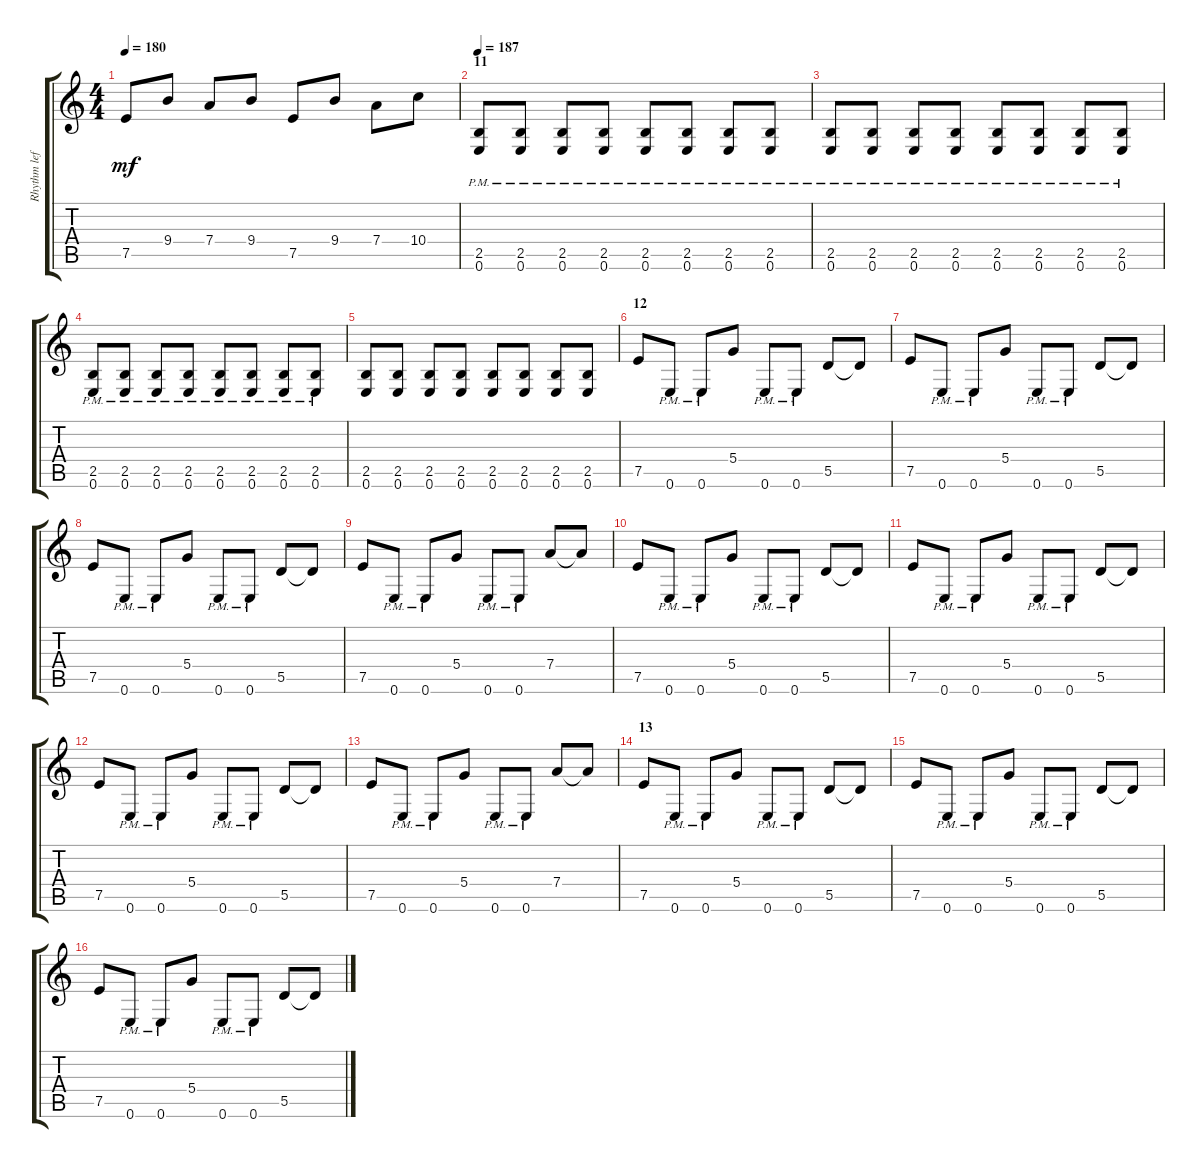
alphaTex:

\track ("Rhythm left" "Rhythm lef") {instrument distortionguitar}
\staff {score tabs}
\tuning (E4 B3 G3 D3 A2 E2) {hide}
\ts (4 4)
\tempo 180
\clef g2
\ks c
7.5.8{dy mf} 9.4.8 7.4.8 9.4.8 7.5.8 9.4.8 7.4.8 10.4.8 |
\section ("" "11")
\tempo 187
(2.5 0.6{pm}).8 (2.5 0.6{pm}).8 (2.5 0.6{pm}).8 (2.5 0.6{pm}).8 (2.5 0.6{pm}).8 (2.5 0.6{pm}).8 (2.5 0.6{pm}).8 (2.5 0.6{pm}).8 |
(2.5 0.6{pm}).8 (2.5 0.6{pm}).8 (2.5 0.6{pm}).8 (2.5 0.6{pm}).8 (2.5 0.6{pm}).8 (2.5 0.6{pm}).8 (2.5 0.6{pm}).8 (2.5 0.6{pm}).8 |
(2.5 0.6{pm}).8 (2.5 0.6{pm}).8 (2.5 0.6{pm}).8 (2.5 0.6{pm}).8 (2.5 0.6{pm}).8 (2.5 0.6{pm}).8 (2.5 0.6{pm}).8 (2.5 0.6{pm}).8 |
(2.5 0.6).8 (2.5 0.6).8 (2.5 0.6).8 (2.5 0.6).8 (2.5 0.6).8 (2.5 0.6).8 (2.5 0.6).8 (2.5 0.6).8 |
\section ("" "12")
7.5.8 0.6{pm}.8 0.6{pm}.8 5.4.8 0.6{pm}.8 0.6{pm}.8 5.5.8 5.5{t}.8 |
7.5.8 0.6{pm}.8 0.6{pm}.8 5.4.8 0.6{pm}.8 0.6{pm}.8 5.5.8 5.5{t}.8 |
7.5.8 0.6{pm}.8 0.6{pm}.8 5.4.8 0.6{pm}.8 0.6{pm}.8 5.5.8 5.5{t}.8 |
7.5.8 0.6{pm}.8 0.6{pm}.8 5.4.8 0.6{pm}.8 0.6{pm}.8 7.4.8 7.4{t}.8 |
7.5.8 0.6{pm}.8 0.6{pm}.8 5.4.8 0.6{pm}.8 0.6{pm}.8 5.5.8 5.5{t}.8 |
7.5.8 0.6{pm}.8 0.6{pm}.8 5.4.8 0.6{pm}.8 0.6{pm}.8 5.5.8 5.5{t}.8 |
7.5.8 0.6{pm}.8 0.6{pm}.8 5.4.8 0.6{pm}.8 0.6{pm}.8 5.5.8 5.5{t}.8 |
7.5.8 0.6{pm}.8 0.6{pm}.8 5.4.8 0.6{pm}.8 0.6{pm}.8 7.4.8 7.4{t}.8 |
\section ("" "13")
7.5.8 0.6{pm}.8 0.6{pm}.8 5.4.8 0.6{pm}.8 0.6{pm}.8 5.5.8 5.5{t}.8 |
7.5.8 0.6{pm}.8 0.6{pm}.8 5.4.8 0.6{pm}.8 0.6{pm}.8 5.5.8 5.5{t}.8 |
7.5.8 0.6{pm}.8 0.6{pm}.8 5.4.8 0.6{pm}.8 0.6{pm}.8 5.5.8 5.5{t}.8
